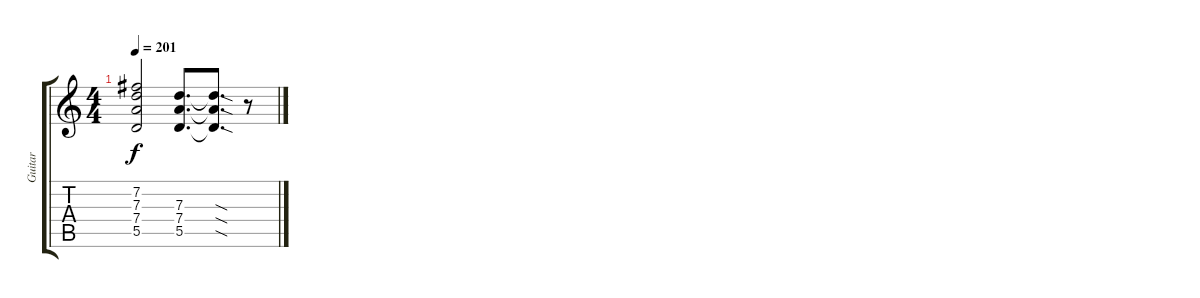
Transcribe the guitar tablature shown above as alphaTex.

\track ("Guitar" "Guitar") {instrument distortionguitar}
\staff {score tabs}
\tuning (E4 B3 G3 D3 A2 E2) {hide}
\ts (4 4)
\tempo 201
\clef g2
\ks c
(7.2{t} 7.3{t} 7.4{t} 5.5{t}).2{dy f} (7.3 7.4 5.5).8{d} (7.3{sod t} 7.4{sod t} 5.5{sod t}).8{d} r.8
